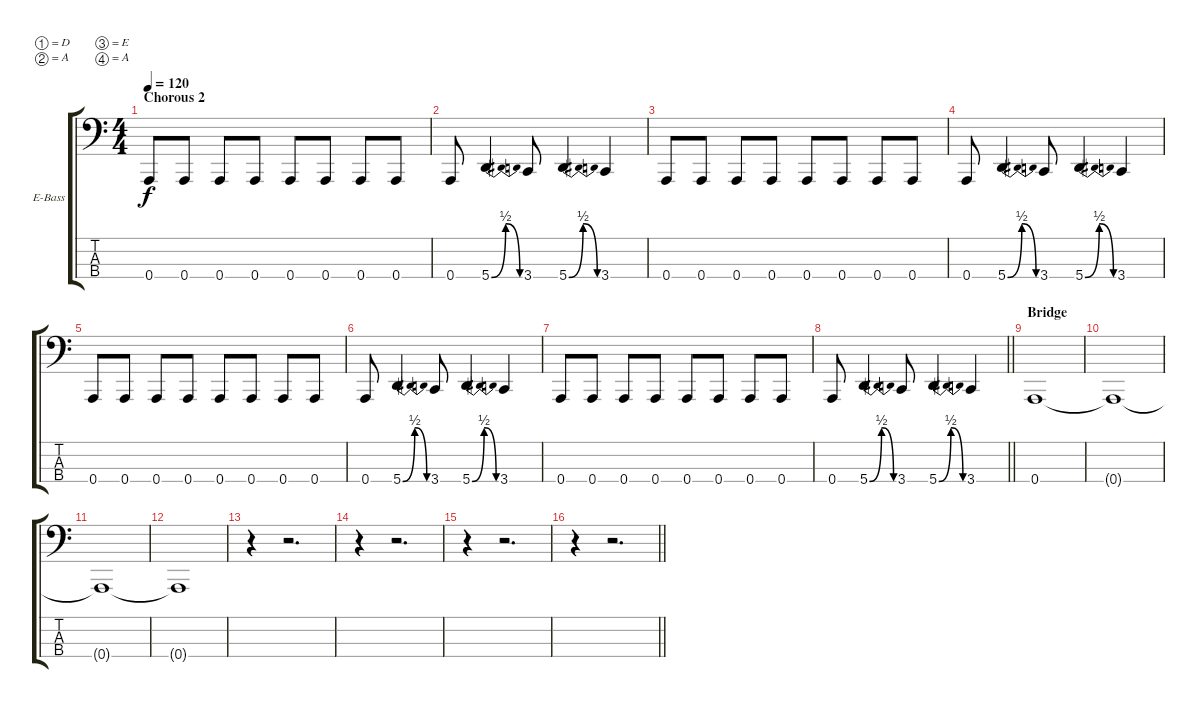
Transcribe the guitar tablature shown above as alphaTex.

\bracketExtendMode groupsimilarinstruments
\firstSystemTrackNameOrientation horizontal
\otherSystemsTrackNameOrientation horizontal
\track ("Bass" "E-Bass") {instrument electricbassfinger}
\staff {score tabs}
\tuning (D2 A1 E1 A0)
\ts (4 4)
\section ("" "Chorous 2")
\tempo 120
\clef f4
\ks c
0.4.8{dy f} 0.4.8 0.4.8 0.4.8 0.4.8 0.4.8 0.4.8 0.4.8 |
0.4.8 5.4{be (bendrelease 0 0 30 2 30 2 60 0)}.4 3.4.8 5.4{be (bendrelease 0 0 30 2 30 2 60 0)}.4 3.4.4 |
0.4.8 0.4.8 0.4.8 0.4.8 0.4.8 0.4.8 0.4.8 0.4.8 |
0.4.8 5.4{be (bendrelease 0 0 30 2 30 2 60 0)}.4 3.4.8 5.4{be (bendrelease 0 0 30 2 30 2 60 0)}.4 3.4.4 |
0.4.8 0.4.8 0.4.8 0.4.8 0.4.8 0.4.8 0.4.8 0.4.8 |
0.4.8 5.4{be (bendrelease 0 0 30 2 30 2 60 0)}.4 3.4.8 5.4{be (bendrelease 0 0 30 2 30 2 60 0)}.4 3.4.4 |
0.4.8 0.4.8 0.4.8 0.4.8 0.4.8 0.4.8 0.4.8 0.4.8 |
\barLineRight lightlight
0.4.8 5.4{be (bendrelease 0 0 30 2 30 2 60 0)}.4 3.4.8 5.4{be (bendrelease 0 0 30 2 30 2 60 0)}.4 3.4.4 |
\section ("" "Bridge")
0.4.1 |
0.4{t}.1 |
0.4{t}.1 |
0.4{t}.1 |
r.4 r.2{d} |
r.4 r.2{d} |
r.4 r.2{d} |
\barLineRight lightlight
r.4 r.2{d}
